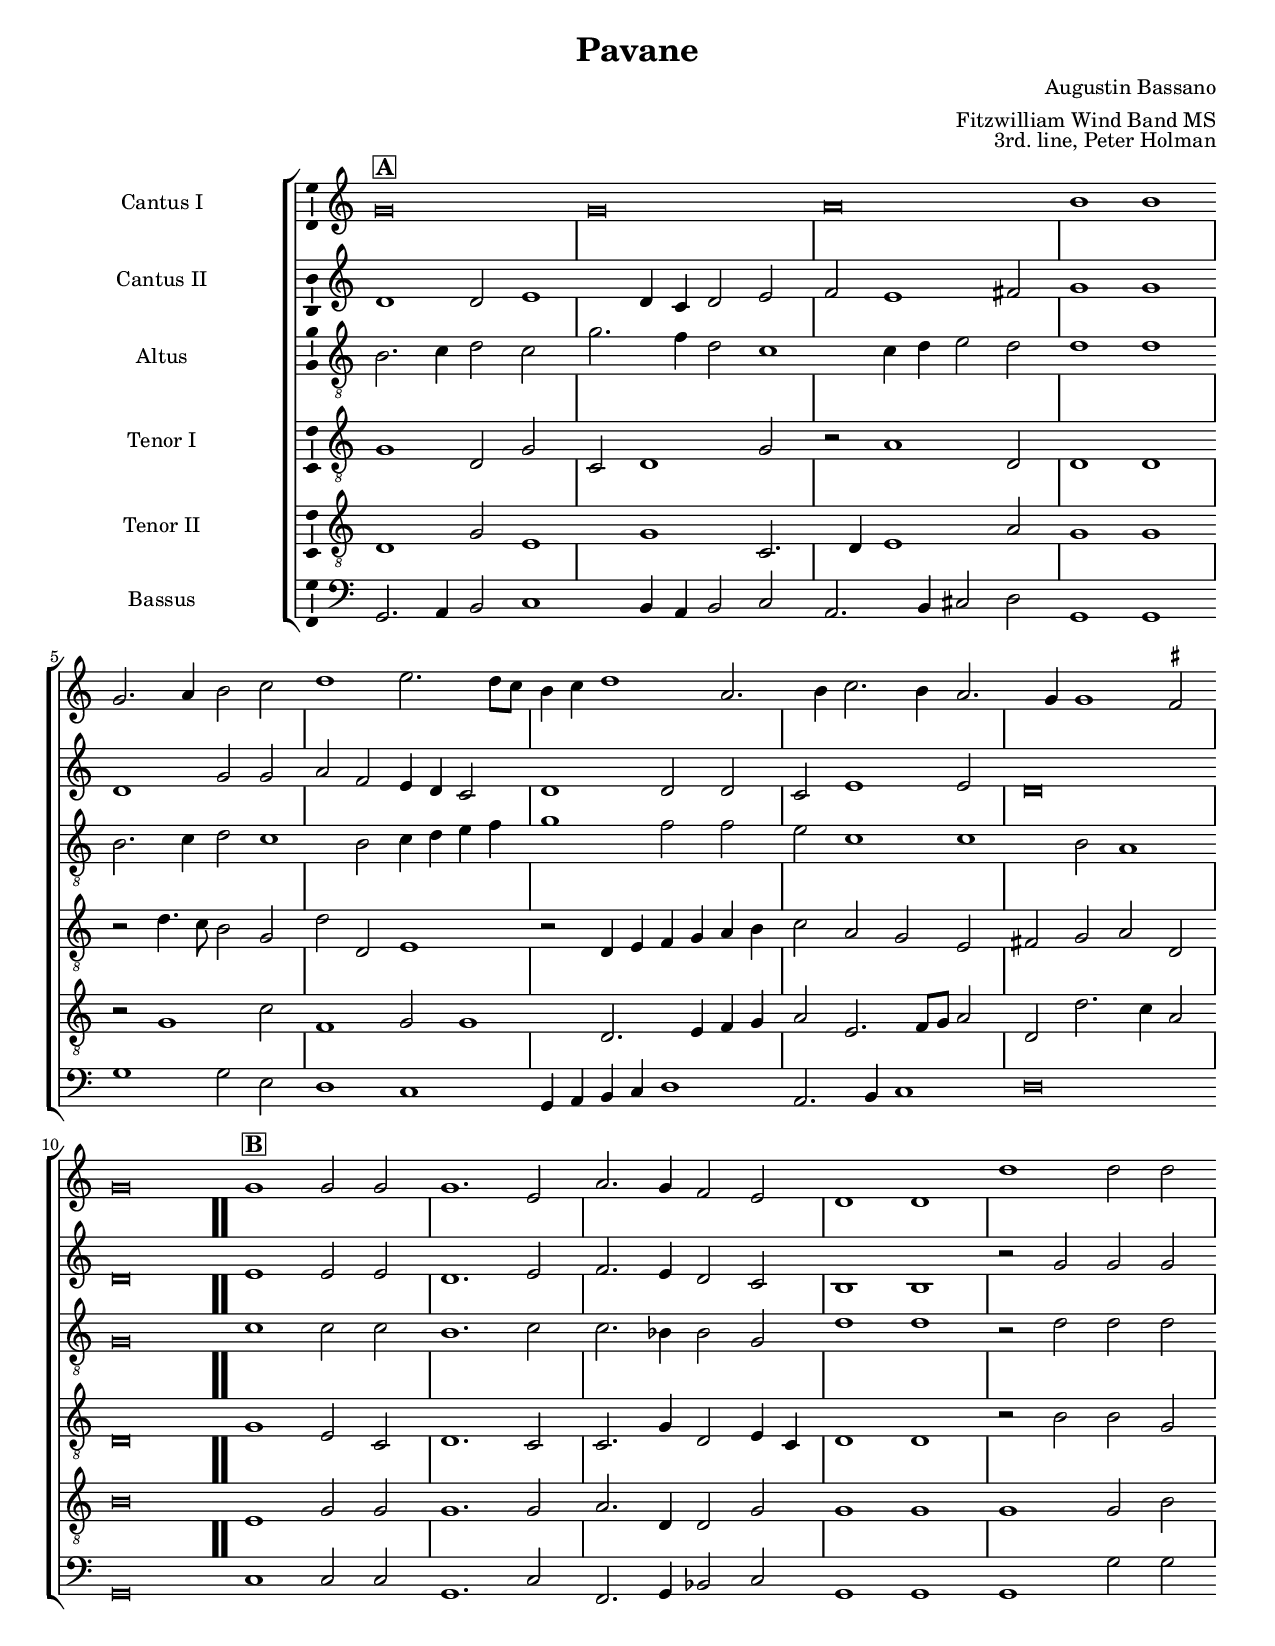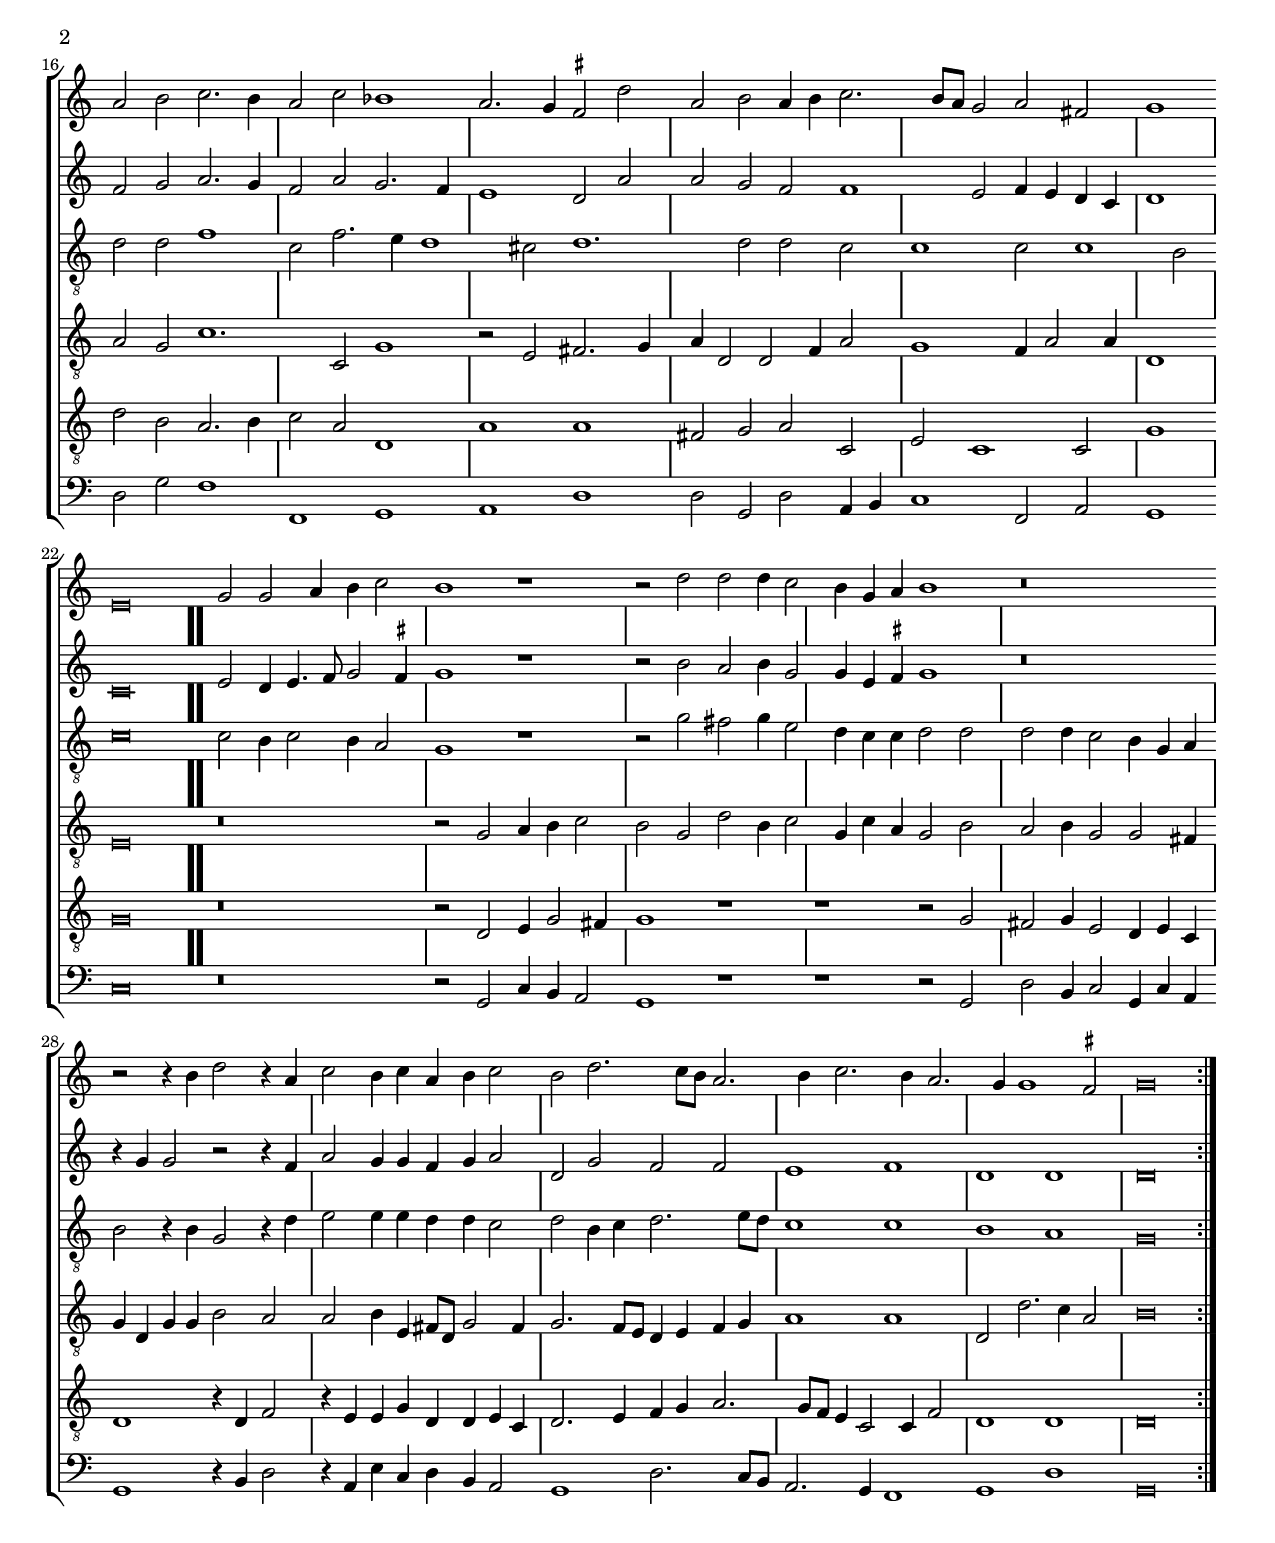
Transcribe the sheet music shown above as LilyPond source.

\version "2.24.1"

\include "english.ly"

#(set-global-staff-size 18)
#(set-default-paper-size "letter")

\header {
  title = "Pavane"
  composer = "Augustin Bassano"
  arranger = "Fitzwilliam Wind Band MS"
  opus = "3rd. line, Peter Holman"
}

ficta = { \once \set suggestAccidentals = ##t }

fourTwoCutTime = {
  \once \override Staff.TimeSignature.stencil = #ly:text-interface::print
  \once \override Staff.TimeSignature.text = \markup \musicglyph "timesig.C22"
  \time 4/2
}

hideTimeSignature = {
  \override Staff.TimeSignature.stencil = ##f
}

global = {
  \key c \major

  \fourTwoCutTime
  \hide Staff.BarLine
  \override Staff.NoteHead.style = #'baroque
  \hideTimeSignature

}

globalEnd = {
  \undo \hide Staff.BarLine
}

cantusIVoice =  {

  \global

  \clef "G"

  \relative c'' {
    \repeat volta 2 {
      g\breve^\markup{\large\box{\bold A}} g a b1 b g2. a4 b2 c d1 e2. d8 c b4 c d1 a2. b4 c2. b4 a2. g4 g1 \ficta fs2 g\breve
    }
    \repeat volta 2 {
      g1 ^\markup{\large\box{\bold B}} g2 g g1. e2 a2. g4 f2 e d1 d 
      d'1 d2 d a b c2. b4 a2 c bf1 a2. g4 \ficta fs2 d'2 a b a4 b c2. b8 a g2 a fs2 \time 2/2 g1 \time 4/2 e\breve
    }
    \repeat volta 2 {
      g2 g a4 b c2 b1 r1 r2 d2 d d4 c2 b4 g a b1 r\breve r2 r4 b4 d2 r4 a4 c2 b4 c a b c2 b d2. c8 b a2. b4 c2. b4 a2. g4 g1 \ficta fs2 g\breve
    }
  }
  
  \globalEnd

}

cantusIIVoice =  {

\global

  \clef "G"

  \relative c' {

\repeat volta 2 {
   d1 d2 e1 d4 c d2 e f2 e1 fs2 g1 g d1 g2 g a f e4 d c2 d1 d2 d c e1 e2 d\breve d
}

\repeat volta 2 {
  e1 e2 e d1. e2 f2. e4 d2 c b1 b 
  r2 g'2 g g f g a2. g4 f2 a g2. f4 e1 d2 a' a g f f1 e2 f4 e d c d1 c\breve
  
}

\repeat volta 2 {
  e2 d4 e4. f8 g2 \ficta fs4 g1 r1 r2 b2 a b4 g2 g4 e \ficta fs4 g1 r\breve r4 g4 g2 r2 r4 f4 a2 g4 g f g a2 d,2 g f f e1 f d1 d d\breve
}

  }

\globalEnd

}

altusVoice =  {

\global

\clef "G_8"

\relative c' {
  
  \repeat volta 2 {
  b2. c4 d2 c2 g'2. f4 d2 c1 c4 d e2 d d1 d  b2. c4 d2 c1 b2 c4 d e f g1 f2 f e c1 c b2 a1 g\breve
  }
  
  \repeat volta 2 {
    c1 c2 c b1. c2 c2. bf4 bf2 g d'1 d 
    r2 d2 d d d d f1 c2 f2. e4 d1 cs2 d1. d2 d c c1 c2 \override Staff.TimeSignature.stencil = ##f c1 b2 c\breve
  }
  
  \repeat volta 2 {
    c2 b4 c2 b4 a2 g1 r1 r2 g'2 fs g4 e2 d4 c c d2 d d d4 c2 b4 g a b2 r4 b g2 r4 d'4 e2 e4 e d d c2 d b4 c d2. e8 d c1 c b a g\breve
  }
}

\globalEnd


}


tenorIVoice =  {

\global
 
 
 \clef "G_8"
 
 \relative c' {
   \repeat volta 2 {
     g1 d2 g c, d1 g2 r2 a1 d,2 d1 d r2 d'4. c8 b2 g d' d, e1 r2 d4 e f g a b c2 a g e fs2 g a d, d\breve
   }
   
   \repeat volta 2 {
     g1 e2 c d1. c2 c2. g'4 d2 e4 c d1 d r2 b'2 b g a g c1. c,2 g'1 r2 e2 fs2. g4 a d,2 d f4 a2 g1 f4 a2 a4 d,1 e\breve
   }
   
   \repeat volta 2 {
     r\breve r2 g2 a4 b c2 b g d' b4 c2 g4 c a g2 b a b4 g2 g fs4 g d g g b2 a a b4 e, fs8 d g2 fs4 g2. f8 e d4 e f g a1 a d,2 d'2. c4 a2 b\breve
   }
 }

\globalEnd

}

tenorIIVoice =  {

 \global
 
 \clef "G_8"
 
 \relative c {
   \repeat volta 2 {
     d1 g2 e1 g c,2. d4 e1 a2 g1 g r2 g1 c2 f,1 g2 g1 d2. e4 f g a2 e2. f8 g a2 d, d'2. c4 a2 b\breve
   }
   \repeat volta 2 {
     e,1 g2 g g1. g2 a2. d,4 d2 g g1 g g1 g2 b d b a2. b4 c2 a d,1 a'1 a fs2 g a c, e c1 c2 g'1 g\breve
   }
   \repeat volta 2 {
     r\breve r2 d2 e4 g2 fs4 g1 r1 r r2 g fs g4 e2 d4 e c d1 r4 d4 f2 r4 e4 e g d d e c d2. e4 f g a2. g8 f e4 c2 c4 f2 d1 d d\breve
   }
 }
 
 \globalEnd
 

}

bassusVoice = {

\global

\clef "F"

\relative c {
  \repeat volta 2 {
    g2. a4 b2 c1 b4 a b2 c a2. b4 cs2 d g,1 g g' g2 e d1 c g4 a b c d1 a2. b4 c1 d\breve g,
  }
  
  \repeat volta 2 {
    c1 c2 c g1. c2 f,2. g4 bf2 c g1 g g g'2 g d g f1 f, g a d d2 g, d' a4 b c1 f,2 a g1 c\breve
  }
  
  \repeat volta 2 {
    r\breve r2 g2 c4 b a2 g1 r1 r r2 g2 d' b4 c2 g4 c a g1 r4 b4 d2 r4 a4 e' c d b a2 g1 d'2. c8 b a2. g4 f1 g d' g,\breve
  }
}

\globalEnd

}

cantusIVoicePart = \new Staff \with {
  instrumentName = "Cantus I"
  midiInstrument = "oboe"
  \consists "Ambitus_engraver"
} { \cantusIVoice }

cantusIIVoicePart = \new Staff \with {
  instrumentName = "Cantus II"
  midiInstrument = "oboe"
  \consists "Ambitus_engraver"
} { \cantusIIVoice }

altusVoicePart = \new Staff \with {
  instrumentName = "Altus"
  midiInstrument = "trombone"
  \consists "Ambitus_engraver"
} { \altusVoice }

tenorIVoicePart = \new Staff \with {
  instrumentName = "Tenor I"
  midiInstrument = "oboe"
  \consists "Ambitus_engraver"
} { \tenorIVoice }

tenorIIVoicePart = \new Staff \with {
  instrumentName = "Tenor II"
  midiInstrument = "oboe"
  \consists "Ambitus_engraver"
} { \tenorIIVoice }

bassusVoicePart = \new Staff \with {
  instrumentName = "Bassus"
  midiInstrument = "trombone"
  \consists "Ambitus_engraver"
} { \bassusVoice }

\score {
  \new StaffGroup {
    <<     
      \cantusIVoicePart
      \cantusIIVoicePart
      \altusVoicePart
      \tenorIVoicePart
      \tenorIIVoicePart
      \bassusVoicePart
    >>
  }
  \layout {
    indent = 4\cm
    incipit-width = 2\cm
  }
  \midi {
    \tempo 1=70
    
  }
}

